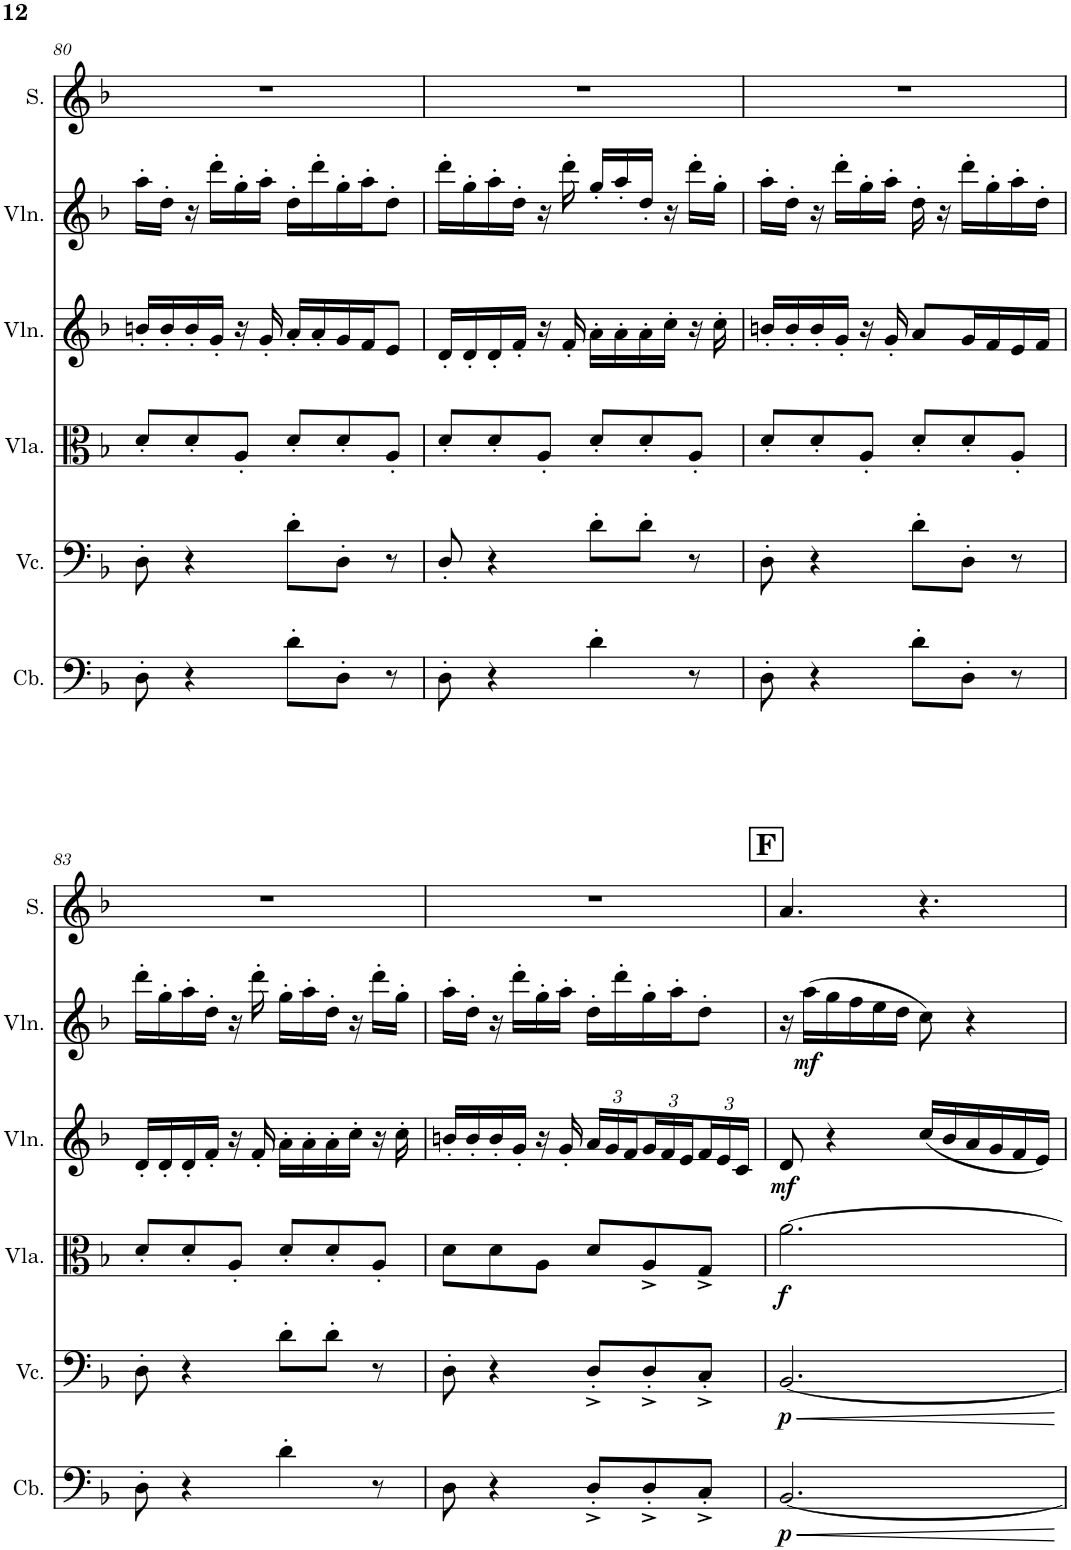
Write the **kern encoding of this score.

**kern	**dynam	**kern	**dynam	**kern	**dynam	**kern	**dynam	**kern	**dynam	**kern
*part6	*part6	*part5	*part5	*part4	*part4	*part3	*part3	*part2	*part2	*part1
*staff6	*staff6	*staff5	*staff5	*staff4	*staff4	*staff3	*staff3	*staff2	*staff2	*staff1
*I"低音提琴	*	*I"大提琴	*	*I"中提琴	*	*I"小提琴	*	*I"小提琴	*	*I"女高音
!!LO:PB:g=z
*clefF4	*	*clefF4	*	*clefC3	*	*clefG2	*	*clefG2	*	*clefG2
*Trd7c12	*	*	*	*	*	*	*	*	*	*
*k[b-]	*	*k[b-]	*	*k[b-]	*	*k[b-]	*	*k[b-]	*	*k[b-]
*M6/8	*	*M6/8	*	*M6/8	*	*M6/8	*	*M6/8	*	*M6/8
=80	=80	=80	=80	=80	=80	=80	=80	=80	=80	=80
8D'\	.	8D'\	.	8d'/L	.	16bn'/LL	.	16aa'\LL	.	2.r
.	.	.	.	.	.	16b'/	.	16dd'\JJ	.	.
4r	.	4r	.	8d'/	.	16b'/	.	16r	.	.
.	.	.	.	.	.	16g'/JJ	.	16ddd'\LL	.	.
.	.	.	.	8A'/J	.	16r	.	16gg'\	.	.
.	.	.	.	.	.	16g'/	.	16aa'\JJ	.	.
8d'\L	.	8d'\L	.	8d'/L	.	16a'/LL	.	16dd'\LL	.	.
.	.	.	.	.	.	16a'/	.	16ddd'\	.	.
8D'\J	.	8D'\J	.	8d'/	.	16g/	.	16gg'\	.	.
.	.	.	.	.	.	16f/J	.	16aa'\J	.	.
8r	.	8r	.	8A'/J	.	8e/J	.	8dd'\J	.	.
=81	=81	=81	=81	=81	=81	=81	=81	=81	=81	=81
8D'\	.	8D'/	.	8d'/L	.	16d'/LL	.	16ddd'\LL	.	2.r
.	.	.	.	.	.	16d'/	.	16gg'\	.	.
4r	.	4r	.	8d'/	.	16d'/	.	16aa'\	.	.
.	.	.	.	.	.	16f'/JJ	.	16dd'\JJ	.	.
.	.	.	.	8A'/J	.	16r	.	16r	.	.
.	.	.	.	.	.	16f'/	.	16ddd'\	.	.
4d'\	.	8d'\L	.	8d'/L	.	16a'\LL	.	16gg'/LL	.	.
.	.	.	.	.	.	16a'\	.	16aa'/	.	.
.	.	8d'\J	.	8d'/	.	16a'\	.	16dd'/JJ	.	.
.	.	.	.	.	.	16cc'\JJ	.	16r	.	.
8r	.	8r	.	8A'/J	.	16r	.	16ddd'\LL	.	.
.	.	.	.	.	.	16cc'\	.	16gg'\JJ	.	.
=82	=82	=82	=82	=82	=82	=82	=82	=82	=82	=82
8D'\	.	8D'\	.	8d'/L	.	16bn'/LL	.	16aa'\LL	.	2.r
.	.	.	.	.	.	16b'/	.	16dd'\JJ	.	.
4r	.	4r	.	8d'/	.	16b'/	.	16r	.	.
.	.	.	.	.	.	16g'/JJ	.	16ddd'\LL	.	.
.	.	.	.	8A'/J	.	16r	.	16gg'\	.	.
.	.	.	.	.	.	16g'/	.	16aa'\JJ	.	.
8d'\L	.	8d'\L	.	8d'/L	.	8a/L	.	16dd'\	.	.
.	.	.	.	.	.	.	.	16r	.	.
8D'\J	.	8D'\J	.	8d'/	.	16g/L	.	16ddd'\LL	.	.
.	.	.	.	.	.	16f/	.	16gg'\	.	.
8r	.	8r	.	8A'/J	.	16e/	.	16aa'\	.	.
.	.	.	.	.	.	16f/JJ	.	16dd'\JJ	.	.
!!LO:LB:g=z
=83	=83	=83	=83	=83	=83	=83	=83	=83	=83	=83
8D'\	.	8D'\	.	8d'/L	.	16d'/LL	.	16ddd'\LL	.	2.r
.	.	.	.	.	.	16d'/	.	16gg'\	.	.
4r	.	4r	.	8d'/	.	16d'/	.	16aa'\	.	.
.	.	.	.	.	.	16f'/JJ	.	16dd'\JJ	.	.
.	.	.	.	8A'/J	.	16r	.	16r	.	.
.	.	.	.	.	.	16f'/	.	16ddd'\	.	.
4d'\	.	8d'\L	.	8d'/L	.	16a'\LL	.	16gg'\LL	.	.
.	.	.	.	.	.	16a'\	.	16aa'\	.	.
.	.	8d'\J	.	8d'/	.	16a'\	.	16dd'\JJ	.	.
.	.	.	.	.	.	16cc'\JJ	.	16r	.	.
8r	.	8r	.	8A'/J	.	16r	.	16ddd'\LL	.	.
.	.	.	.	.	.	16cc'\	.	16gg'\JJ	.	.
=84	=84	=84	=84	=84	=84	=84	=84	=84	=84	=84
8D\	.	8D'\	.	8d\L	.	16bn'/LL	.	16aa'\LL	.	2.r
.	.	.	.	.	.	16b'/	.	16dd'\JJ	.	.
4r	.	4r	.	8d\	.	16b'/	.	16r	.	.
.	.	.	.	.	.	16g'/JJ	.	16ddd'\LL	.	.
.	.	.	.	8A\J	.	16r	.	16gg'\	.	.
.	.	.	.	.	.	16g'/	.	16aa'\JJ	.	.
*	*	*	*	*	*	*Xbrackettup	*	*	*	*
8D'^/L	.	8D'^/L	.	8d/L	.	24a/LL	.	16dd'\LL	.	.
.	.	.	.	.	.	24g/	.	.	.	.
.	.	.	.	.	.	.	.	16ddd'\	.	.
.	.	.	.	.	.	24f/	.	.	.	.
8D'^/	.	8D'^/	.	8A^/	.	24g/	.	16gg'\	.	.
.	.	.	.	.	.	24f/	.	.	.	.
.	.	.	.	.	.	.	.	16aa'\J	.	.
.	.	.	.	.	.	24e/	.	.	.	.
8C'^/J	.	8C'^/J	.	8G^/J	.	24f/	.	8dd'\J	.	.
.	.	.	.	.	.	24e/	.	.	.	.
.	.	.	.	.	.	24c/JJ	.	.	.	.
!!LO:REH:place=s1:a:B:cj:fs=14:t=F
=85	=85	=85	=85	=85	=85	=85	=85	=85	=85	=85
!	!LO:HP:b	!	!LO:HP:b	!	!	!	!	!	!	!
!	!LO:DY:n=1:b	!	!LO:DY:n=1:b	!	!LO:DY:b	!	!LO:DY:b	!	!	!
[2.BB-/	< p	[2.BB-/	< p	[2.a\	f	8d/	mf	16r	.	4.a/
!	!	!	!	!	!	!	!	!	!LO:DY:b	!
.	.	.	.	.	.	.	.	(16aa\LL	mf	.
.	.	.	.	.	.	4r	.	16gg\	.	.
.	.	.	.	.	.	.	.	16ff\	.	.
.	.	.	.	.	.	.	.	16ee\	.	.
.	.	.	.	.	.	.	.	16dd\JJ	.	.
*	*	*	*	*	*	*	*	*	*	*clefX
.	.	.	.	.	.	(16cc/LL	.	8cc\)	.	4.r
.	.	.	.	.	.	16b-/	.	.	.	.
.	.	.	.	.	.	16a/	.	4r	.	.
.	.	.	.	.	.	16g/	.	.	.	.
.	.	.	.	.	.	16f/	.	.	.	.
.	.	.	.	.	.	16e/JJ)	.	.	.	.
.	[	.	[	.	.	.	.	.	.	.
=	=	=	=	=	=	=	=	=	=	=
*-	*-	*-	*-	*-	*-	*-	*-	*-	*-	*-
